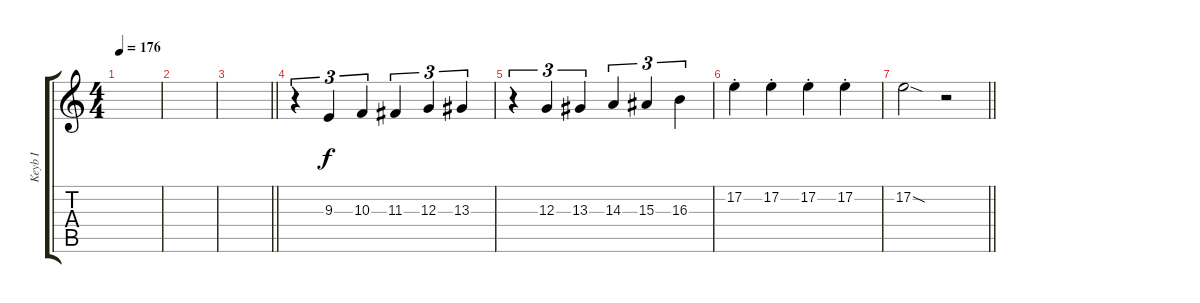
\track ("Keyb I" "Keyb I") {instrument brasssection}
\staff {score tabs}
\tuning (E4 B3 G3 D3 A2 E2) {hide}
\ts (4 4)
\tempo 176
\clef g2
\ks c
|
|
\barLineRight lightlight
|
r.4{tu (3 2)} 9.3.4{tu (3 2)} 10.3.4{tu (3 2)} 11.3.4{tu (3 2)} 12.3.4{tu (3 2)} 13.3.4{tu (3 2)} |
r.4{tu (3 2)} 12.3.4{tu (3 2)} 13.3.4{tu (3 2)} 14.3.4{tu (3 2)} 15.3.4{tu (3 2)} 16.3.4{tu (3 2)} |
17.2{st}.4 17.2{st}.4 17.2{st}.4 17.2{st}.4 |
\barLineRight lightlight
17.2{sod}.2 r.2
